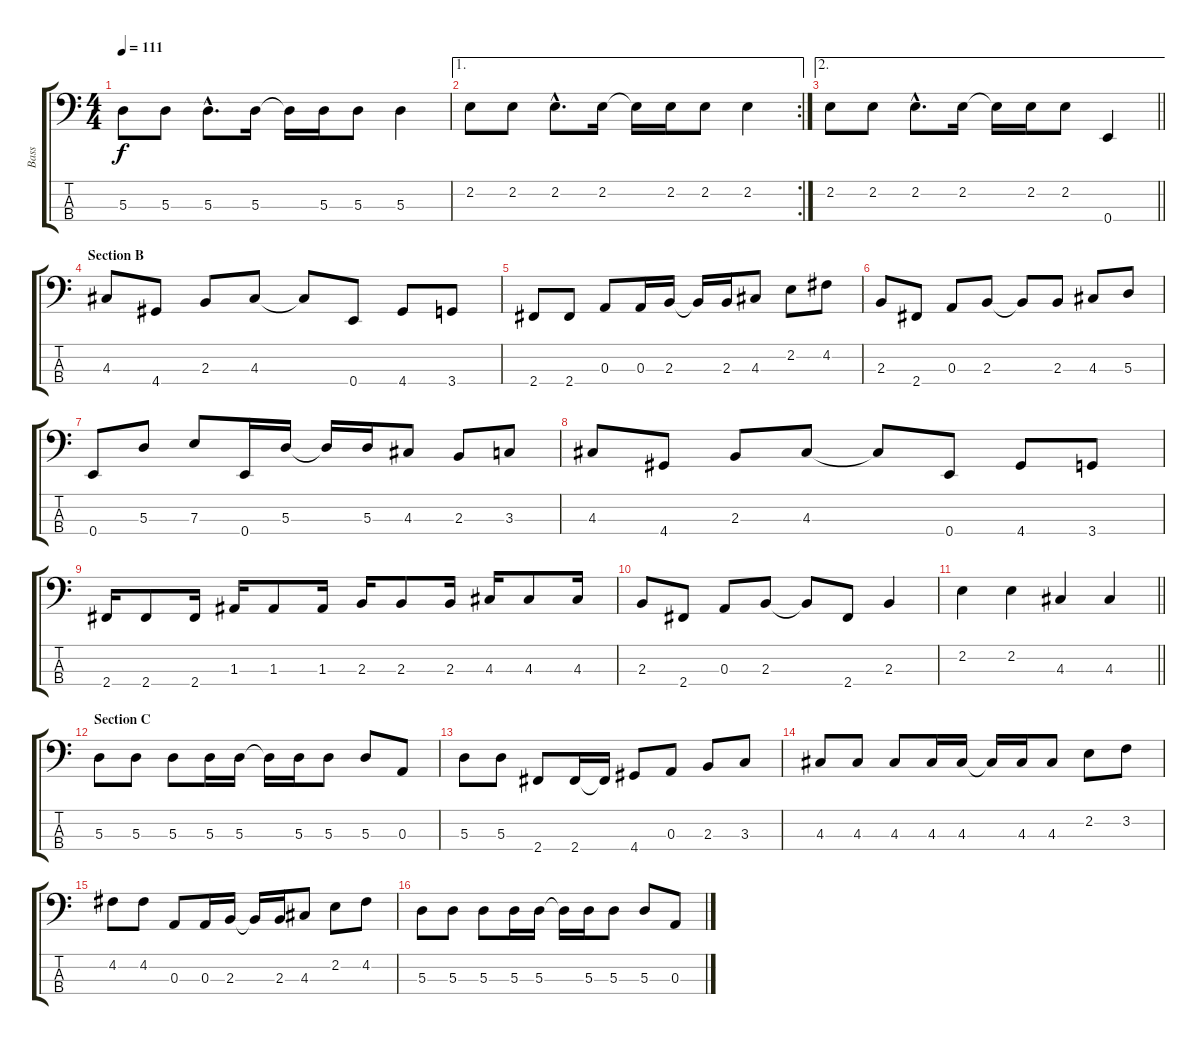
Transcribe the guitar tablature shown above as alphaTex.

\track ("Bass" "Bass") {instrument electricbassfinger}
\staff {score tabs}
\tuning (G2 D2 A1 E1) {hide}
\ts (4 4)
\tempo 111
\clef f4
\ks c
5.3.8{dy f} 5.3.8 5.3{hac}.8{d} 5.3.16 5.3{t}.16 5.3.16 5.3.8 5.3.4 |
\ae 1
\rc 2
2.2.8 2.2.8 2.2{hac}.8{d} 2.2.16 2.2{t}.16 2.2.16 2.2.8 2.2.4 |
\ae 2
\barLineRight lightlight
2.2.8 2.2.8 2.2{hac}.8{d} 2.2.16 2.2{t}.16 2.2.16 2.2.8 0.4.4 |
\section ("" "Section B")
4.3.8 4.4.8 2.3.8 4.3.8 4.3{t}.8 0.4.8 4.4.8 3.4.8 |
2.4.8 2.4.8 0.3.8 0.3.16 2.3.16 2.3{t}.16 2.3.16 4.3.8 2.2.8 4.2.8 |
2.3.8 2.4.8 0.3.8 2.3.8 2.3{t}.8 2.3.8 4.3.8 5.3.8 |
0.4.8 5.3.8 7.3.8 0.4.16 5.3.16 5.3{t}.16 5.3.16 4.3.8 2.3.8 3.3.8 |
4.3.8 4.4.8 2.3.8 4.3.8 4.3{t}.8 0.4.8 4.4.8 3.4.8 |
2.4.16 2.4.8 2.4.16 1.3.16 1.3.8 1.3.16 2.3.16 2.3.8 2.3.16 4.3.16 4.3.8 4.3.16 |
2.3.8 2.4.8 0.3.8 2.3.8 2.3{t}.8 2.4.8 2.3.4 |
\barLineRight lightlight
2.2.4 2.2.4 4.3.4 4.3.4 |
\section ("" "Section C")
5.3.8 5.3.8 5.3.8 5.3.16 5.3.16 5.3{t}.16 5.3.16 5.3.8 5.3.8 0.3.8 |
5.3.8 5.3.8 2.4.8 2.4.16 2.4{t}.16 4.4.8 0.3.8 2.3.8 3.3.8 |
4.3.8 4.3.8 4.3.8 4.3.16 4.3.16 4.3{t}.16 4.3.16 4.3.8 2.2.8 3.2.8 |
4.2.8 4.2.8 0.3.8 0.3.16 2.3.16 2.3{t}.16 2.3.16 4.3.8 2.2.8 4.2.8 |
5.3.8 5.3.8 5.3.8 5.3.16 5.3.16 5.3{t}.16 5.3.16 5.3.8 5.3.8 0.3.8
